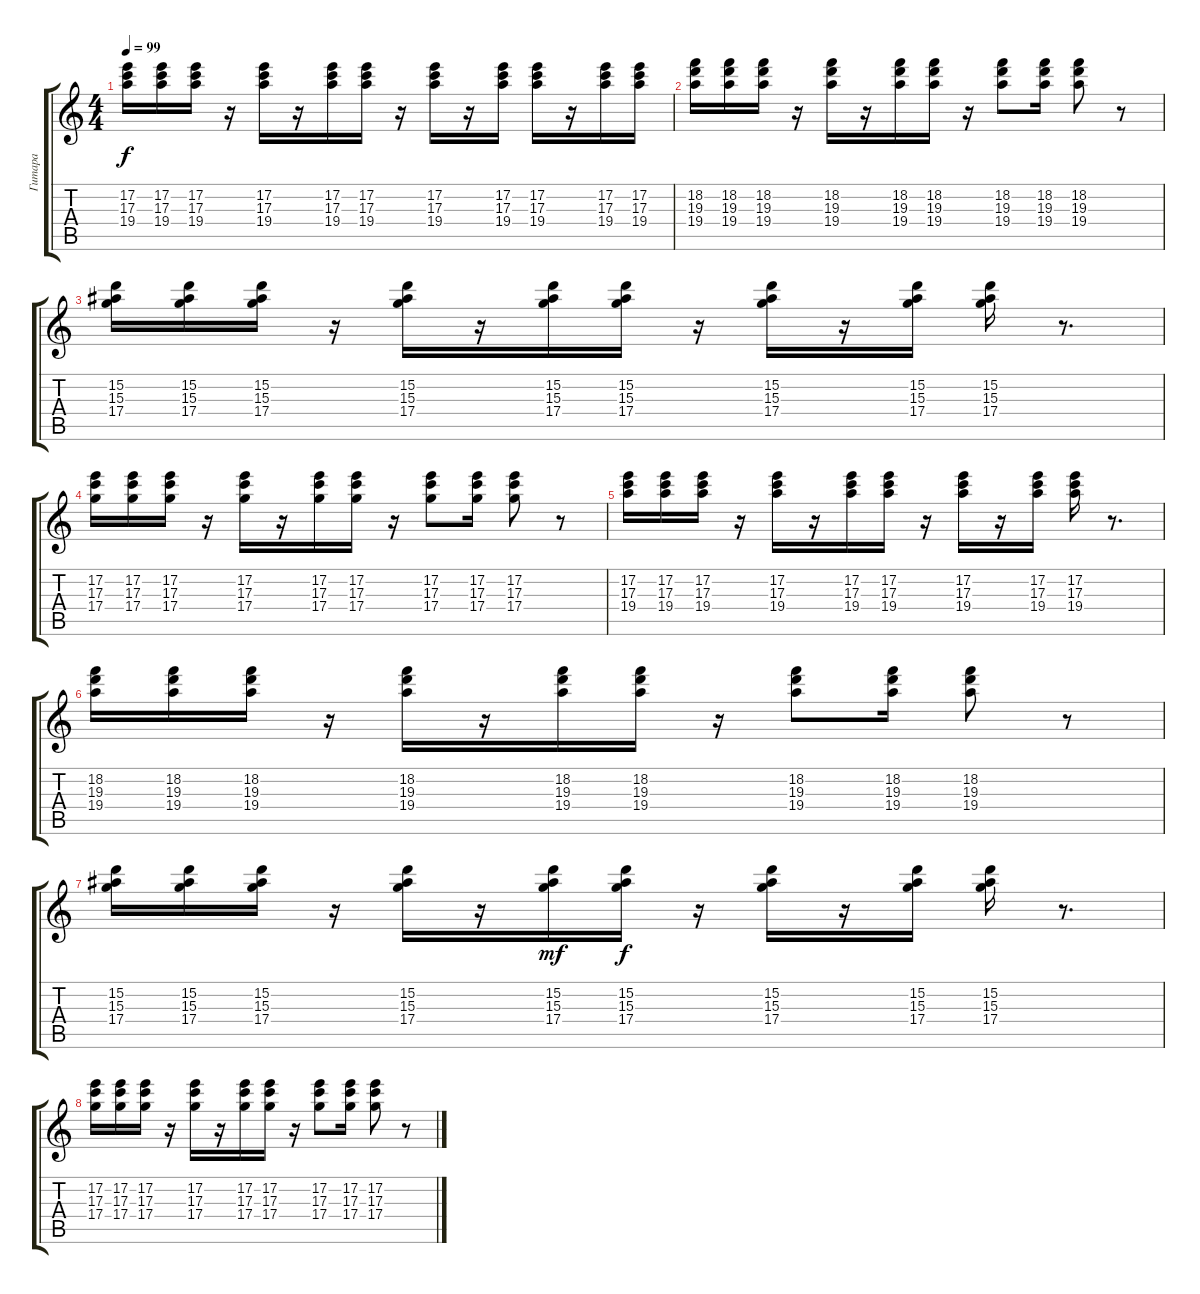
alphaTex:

\track ("Гитара" "Гитара") {instrument electricguitarclean}
\staff {score tabs}
\tuning (E4 B3 G3 D3 A2 E2) {hide}
\ts (4 4)
\tempo 99
\clef g2
\ks c
(17.2 17.3 19.4).16{dy f} (17.2 17.3 19.4).16 (17.2 17.3 19.4).16 r.16 (17.2 17.3 19.4).16 r.16 (17.2 17.3 19.4).16 (17.2 17.3 19.4).16 r.16 (17.2 17.3 19.4).16 r.16 (17.2 17.3 19.4).16 (17.2 17.3 19.4).16 r.16 (17.2 17.3 19.4).16 (17.2 17.3 19.4).16 |
(18.2 19.3 19.4).16 (18.2 19.3 19.4).16 (18.2 19.3 19.4).16 r.16 (18.2 19.3 19.4).16 r.16 (18.2 19.3 19.4).16 (18.2 19.3 19.4).16 r.16 (18.2 19.3 19.4).8 (18.2 19.3 19.4).16 (18.2 19.3 19.4).8 r.8 |
(15.2 15.3 17.4).16 (15.2 15.3 17.4).16 (15.2 15.3 17.4).16 r.16 (15.2 15.3 17.4).16 r.16 (15.2 15.3 17.4).16 (15.2 15.3 17.4).16 r.16 (15.2 15.3 17.4).16 r.16 (15.2 15.3 17.4).16 (15.2 15.3 17.4).16 r.8{d} |
(17.2 17.3 17.4).16 (17.2 17.3 17.4).16 (17.2 17.3 17.4).16 r.16 (17.2 17.3 17.4).16 r.16 (17.2 17.3 17.4).16 (17.2 17.3 17.4).16 r.16 (17.2 17.3 17.4).8 (17.2 17.3 17.4).16 (17.2 17.3 17.4).8 r.8 |
(17.2 17.3 19.4).16 (17.2 17.3 19.4).16 (17.2 17.3 19.4).16 r.16 (17.2 17.3 19.4).16 r.16 (17.2 17.3 19.4).16 (17.2 17.3 19.4).16 r.16 (17.2 17.3 19.4).16 r.16 (17.2 17.3 19.4).16 (17.2 17.3 19.4).16 r.8{d} |
(18.2 19.3 19.4).16 (18.2 19.3 19.4).16 (18.2 19.3 19.4).16 r.16 (18.2 19.3 19.4).16 r.16 (18.2 19.3 19.4).16 (18.2 19.3 19.4).16 r.16 (18.2 19.3 19.4).8 (18.2 19.3 19.4).16 (18.2 19.3 19.4).8 r.8 |
(15.2 15.3 17.4).16 (15.2 15.3 17.4).16 (15.2 15.3 17.4).16 r.16 (15.2 15.3 17.4).16 r.16 (15.2 15.3 17.4).16{dy mf} (15.2 15.3 17.4).16{dy f} r.16 (15.2 15.3 17.4).16 r.16 (15.2 15.3 17.4).16 (15.2 15.3 17.4).16 r.8{d} |
(17.2 17.3 17.4).16 (17.2 17.3 17.4).16 (17.2 17.3 17.4).16 r.16 (17.2 17.3 17.4).16 r.16 (17.2 17.3 17.4).16 (17.2 17.3 17.4).16 r.16 (17.2 17.3 17.4).8 (17.2 17.3 17.4).16 (17.2 17.3 17.4).8 r.8
